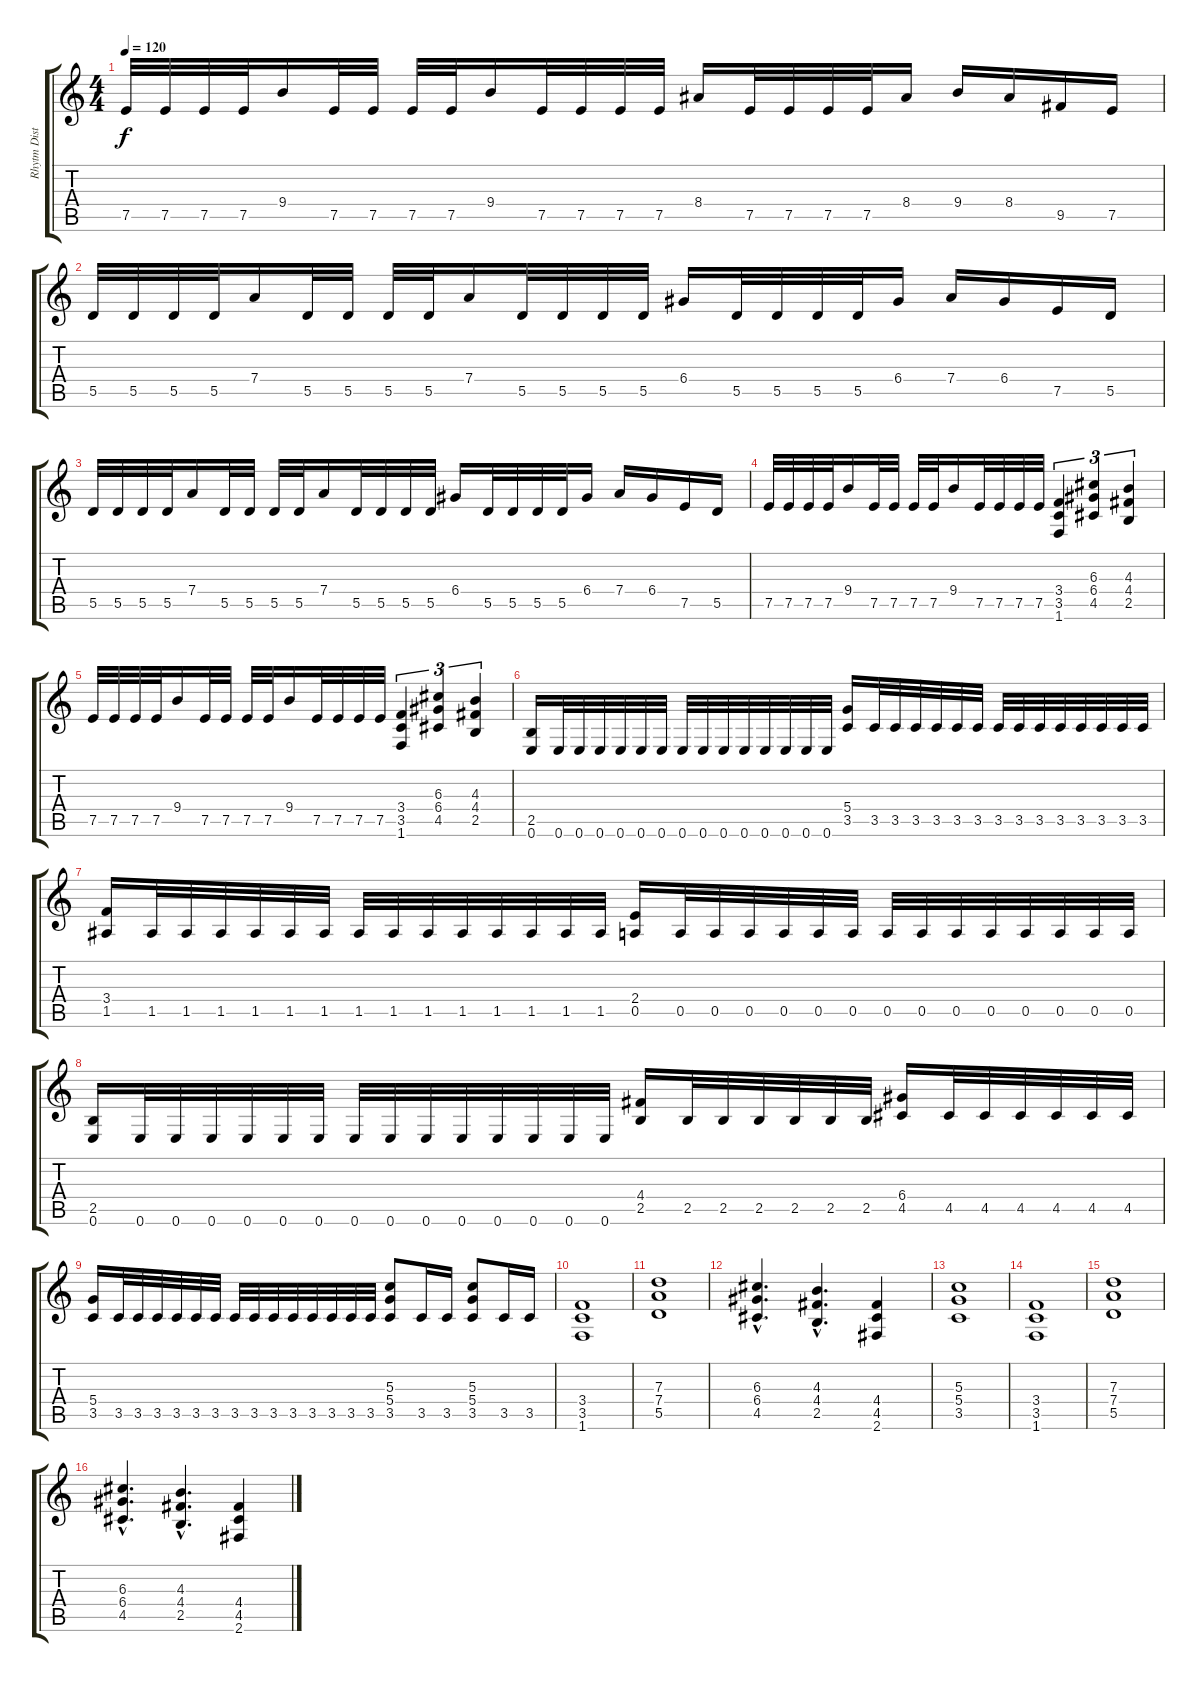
\track ("Rhytm Distortion" "Rhytm Dist") {instrument overdrivenguitar}
\staff {score tabs}
\tuning (E4 B3 G3 D3 A2 E2) {hide}
\ts (4 4)
\tempo 120
\clef g2
\ks c
7.5.32{dy f} 7.5.32 7.5.32 7.5.32 9.4.16 7.5.32 7.5.32 7.5.32 7.5.32 9.4.16 7.5.32 7.5.32 7.5.32 7.5.32 8.4.16 7.5.32 7.5.32 7.5.32 7.5.32 8.4.16 9.4.16 8.4.16 9.5.16 7.5.16 |
5.5.32 5.5.32 5.5.32 5.5.32 7.4.16 5.5.32 5.5.32 5.5.32 5.5.32 7.4.16 5.5.32 5.5.32 5.5.32 5.5.32 6.4.16 5.5.32 5.5.32 5.5.32 5.5.32 6.4.16 7.4.16 6.4.16 7.5.16 5.5.16 |
5.5.32 5.5.32 5.5.32 5.5.32 7.4.16 5.5.32 5.5.32 5.5.32 5.5.32 7.4.16 5.5.32 5.5.32 5.5.32 5.5.32 6.4.16 5.5.32 5.5.32 5.5.32 5.5.32 6.4.16 7.4.16 6.4.16 7.5.16 5.5.16 |
7.5.32 7.5.32 7.5.32 7.5.32 9.4.16 7.5.32 7.5.32 7.5.32 7.5.32 9.4.16 7.5.32 7.5.32 7.5.32 7.5.32 (3.4 3.5 1.6).4{tu (3 2)} (6.3 6.4 4.5).4{tu (3 2)} (4.3 4.4 2.5).4{tu (3 2)} |
7.5.32 7.5.32 7.5.32 7.5.32 9.4.16 7.5.32 7.5.32 7.5.32 7.5.32 9.4.16 7.5.32 7.5.32 7.5.32 7.5.32 (3.4 3.5 1.6).4{tu (3 2)} (6.3 6.4 4.5).4{tu (3 2)} (4.3 4.4 2.5).4{tu (3 2)} |
(2.5 0.6).16 0.6.32 0.6.32 0.6.32 0.6.32 0.6.32 0.6.32 0.6.32 0.6.32 0.6.32 0.6.32 0.6.32 0.6.32 0.6.32 0.6.32 (5.4 3.5).16 3.5.32 3.5.32 3.5.32 3.5.32 3.5.32 3.5.32 3.5.32 3.5.32 3.5.32 3.5.32 3.5.32 3.5.32 3.5.32 3.5.32 |
(3.4 1.5).16 1.5.32 1.5.32 1.5.32 1.5.32 1.5.32 1.5.32 1.5.32 1.5.32 1.5.32 1.5.32 1.5.32 1.5.32 1.5.32 1.5.32 (2.4 0.5).16 0.5.32 0.5.32 0.5.32 0.5.32 0.5.32 0.5.32 0.5.32 0.5.32 0.5.32 0.5.32 0.5.32 0.5.32 0.5.32 0.5.32 |
(2.5 0.6).16 0.6.32 0.6.32 0.6.32 0.6.32 0.6.32 0.6.32 0.6.32 0.6.32 0.6.32 0.6.32 0.6.32 0.6.32 0.6.32 0.6.32 (4.4 2.5).16 2.5.32 2.5.32 2.5.32 2.5.32 2.5.32 2.5.32 (6.4 4.5).16 4.5.32 4.5.32 4.5.32 4.5.32 4.5.32 4.5.32 |
(5.4 3.5).16 3.5.32 3.5.32 3.5.32 3.5.32 3.5.32 3.5.32 3.5.32 3.5.32 3.5.32 3.5.32 3.5.32 3.5.32 3.5.32 3.5.32 (5.3 5.4 3.5).8 3.5.16 3.5.16 (5.3 5.4 3.5).8 3.5.16 3.5.16 |
(3.4 3.5 1.6).1 |
(7.3 7.4 5.5).1 |
(6.3{hac} 6.4{hac} 4.5{hac}).4{d} (4.3{hac} 4.4{hac} 2.5{hac}).4{d} (4.4 4.5 2.6).4 |
(5.3 5.4 3.5).1 |
(3.4 3.5 1.6).1 |
(7.3 7.4 5.5).1 |
(6.3{hac} 6.4{hac} 4.5{hac}).4{d} (4.3{hac} 4.4{hac} 2.5{hac}).4{d} (4.4 4.5 2.6).4
